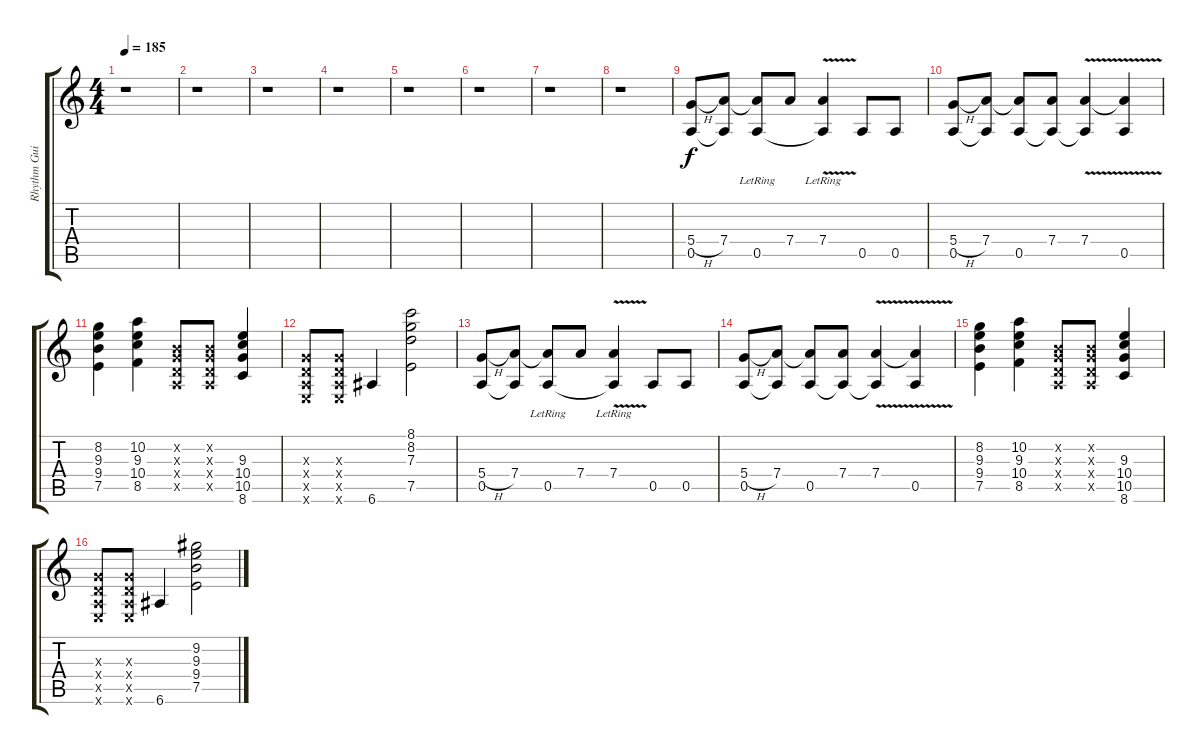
\track ("Rhythm Guitar 2" "Rhythm Gui") {instrument distortionguitar}
\staff {score tabs}
\tuning (E4 B3 G3 D3 A2 E2) {hide}
\ts (4 4)
\tempo 185
\clef g2
\ks c
r.1{dy f} |
r.1 |
r.1 |
r.1 |
r.1 |
r.1 |
r.1 |
r.1 |
(5.4{h} 0.5).8 (7.4 0.5{t}).8 (7.4{t} 0.5{lr}).8 7.4.8 (7.4{v lr} 0.5{t}).4 0.5.8 0.5.8 |
(5.4{h} 0.5).8 (7.4 0.5{t}).8 (7.4{t} 0.5).8 (7.4 0.5{t}).8 (7.4{v} 0.5{t}).4 (7.4{t} 0.5).4 |
(8.2 9.3 9.4 7.5).4 (10.2 9.3 10.4 8.5).4 (0.2{x} 0.3{x} 0.4{x} 0.5{x}).8 (0.2{x} 0.3{x} 0.4{x} 0.5{x}).8 (9.3 10.4 10.5 8.6).4 |
(0.3{x} 0.4{x} 0.5{x} 0.6{x}).8 (0.3{x} 0.4{x} 0.5{x} 0.6{x}).8 6.6.4 (8.1 8.2 7.3 7.5).2 |
(5.4{h} 0.5).8 (7.4 0.5{t}).8 (7.4{t} 0.5{lr}).8 7.4.8 (7.4{v lr} 0.5{t}).4 0.5.8 0.5.8 |
(5.4{h} 0.5).8 (7.4 0.5{t}).8 (7.4{t} 0.5).8 (7.4 0.5{t}).8 (7.4{v} 0.5{t}).4 (7.4{t} 0.5).4 |
(8.2 9.3 9.4 7.5).4 (10.2 9.3 10.4 8.5).4 (0.2{x} 0.3{x} 0.4{x} 0.5{x}).8 (0.2{x} 0.3{x} 0.4{x} 0.5{x}).8 (9.3 10.4 10.5 8.6).4 |
(0.3{x} 0.4{x} 0.5{x} 0.6{x}).8 (0.3{x} 0.4{x} 0.5{x} 0.6{x}).8 6.6.4 (9.2 9.3 9.4 7.5).2
